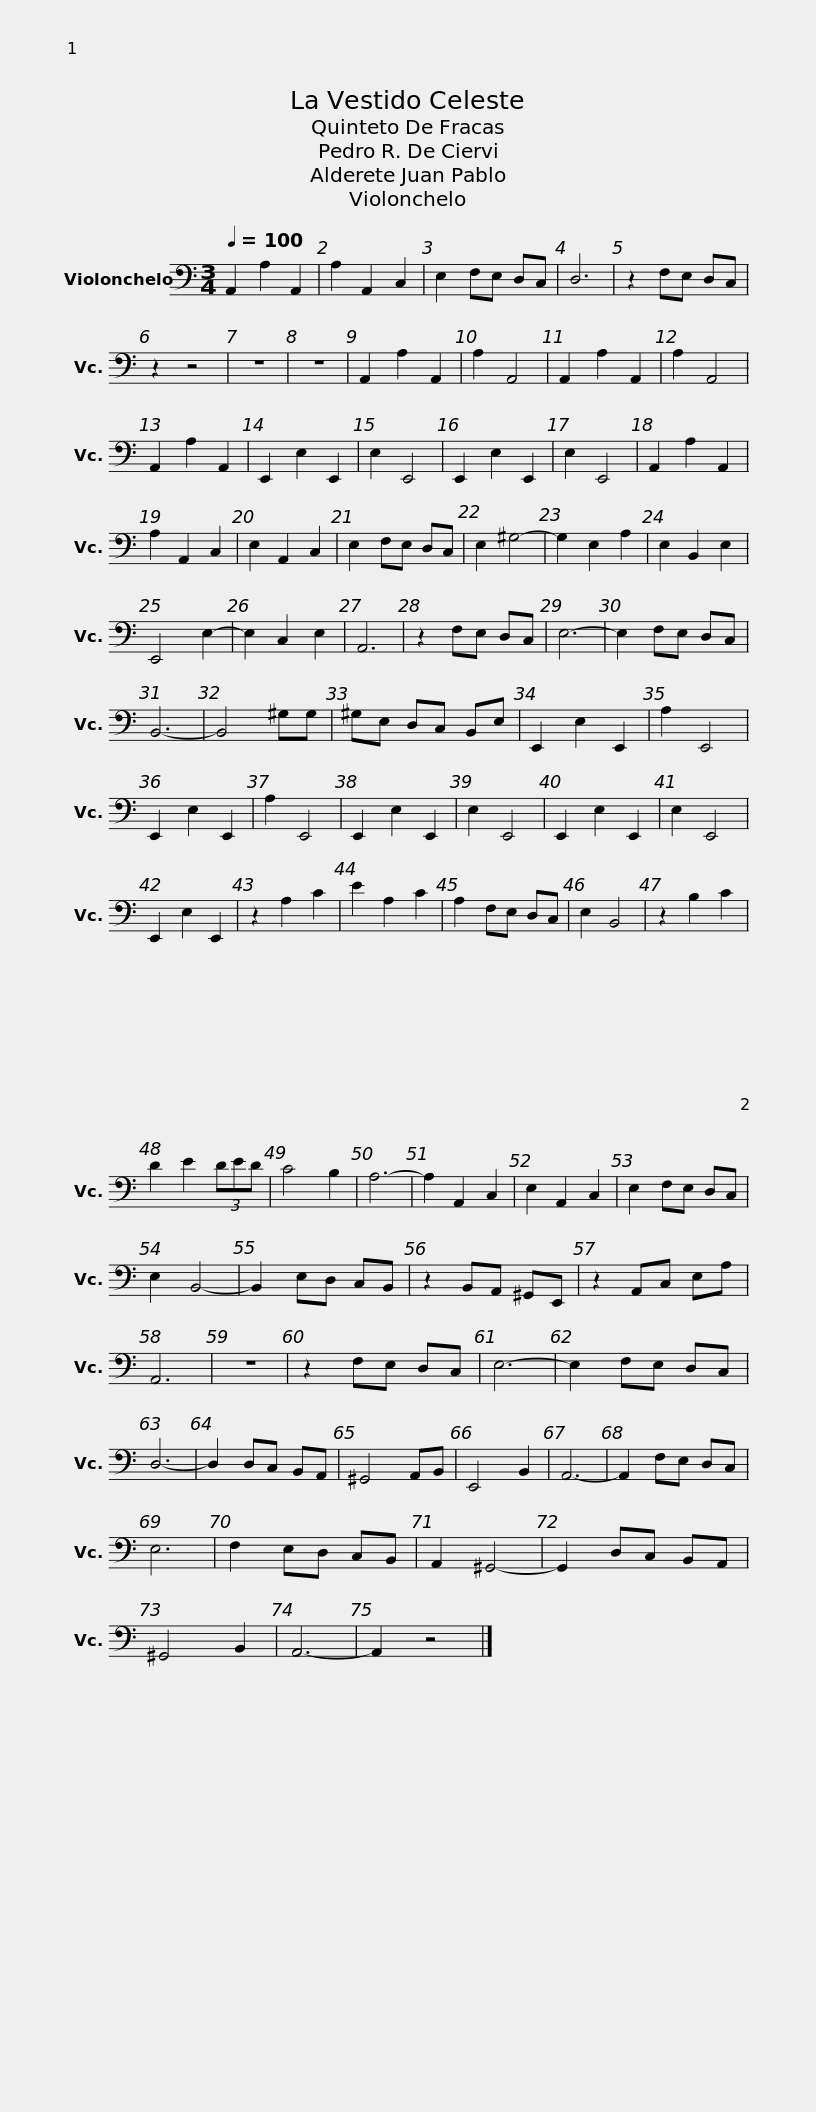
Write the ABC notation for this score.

X:1
L:1/8
Q:1/4=100
M:3/4
I:linebreak $
K:C
V:1 bass
V:1
 A,,2 A,2 A,,2 | A,2 A,,2 C,2 | E,2 F,E, D,C, | D,6 | z2 F,E, D,C, | %5
 z2 z4 | z6 | z6 | A,,2 A,2 A,,2 | A,2 A,,4 | %10
 A,,2 A,2 A,,2 | A,2 A,,4 | A,,2 A,2 A,,2 | E,,2 E,2 E,,2 |$ E,2 E,,4 | %15
 E,,2 E,2 E,,2 | E,2 E,,4 | A,,2 A,2 A,,2 | A,2 A,,2 C,2 | E,2 A,,2 C,2 | %20
 E,2 F,E, D,C, | E,2 ^G,4- | G,2 E,2 A,2 | E,2 B,,2 E,2 | E,,4 E,2- | %25
 E,2 C,2 E,2 | A,,6 |$ z2 F,E, D,C, | E,6- | E,2 F,E, D,C, | %30
 B,,6- | B,,4 ^G,G, | ^G,E, D,C, B,,E, | E,,2 E,2 E,,2 | A,2 E,,4 | %35
 E,,2 E,2 E,,2 | A,2 E,,4 | E,,2 E,2 E,,2 | E,2 E,,4 | E,,2 E,2 E,,2 |$ %40
 E,2 E,,4 | E,,2 E,2 E,,2 | z2 A,2 C2 | E2 A,2 C2 | A,2 F,E, D,C, | %45
 E,2 B,,4 | z2 B,2 C2 | D2 E2 (3DED | C4 B,2 | A,6- | %50
 A,2 A,,2 C,2 | E,2 A,,2 C,2 |$ E,2 F,E, D,C, | E,2 B,,4- | B,,2 E,D, C,B,, | %55
 z2 B,,A,, ^G,,E,, | z2 A,,C, E,A, | A,,6 | z6 | z2 F,E, D,C, | %60
 E,6- | E,2 F,E, D,C, | D,6- |$ D,2 D,C, B,,A,, | ^G,,4 A,,B,, | %65
 E,,4 B,,2 | A,,6- | A,,2 F,E, D,C, | E,6 | F,2 E,D, C,B,, | %70
 A,,2 ^G,,4- | G,,2 D,C, B,,A,, | ^G,,4 B,,2 | A,,6- | A,,2 z4 |] %75
